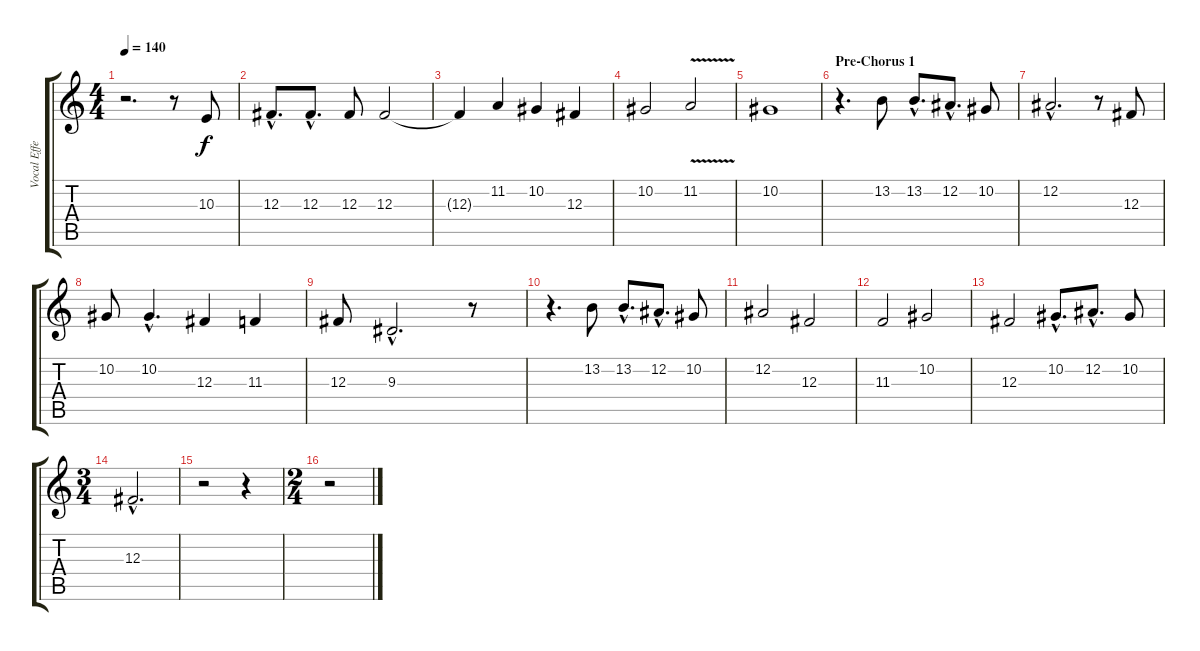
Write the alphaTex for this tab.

\track ("Vocal Effect" "Vocal Effe") {instrument choiraahs}
\staff {score tabs}
\tuning (Eb4 Bb3 Gb3 Db3 Ab2 Eb2) {hide}
\ts (4 4)
\tempo 140
\clef g2
\ks c
r.2{d dy f} r.8 10.3.8 |
12.3{hac}.8{d} 12.3{hac}.8{d} 12.3.8 12.3.2 |
12.3{t}.4 11.2.4 10.2.4 12.3.4 |
10.2.2 11.2{v}.2 |
10.2.1 |
\section ("" "Pre-Chorus 1")
r.4{d} 13.2.8 13.2{hac}.8{d} 12.2{hac}.8{d} 10.2.8 |
12.2{hac}.2{d} r.8 12.3.8 |
10.2.8 10.2{hac}.4{d} 12.3.4 11.3.4 |
12.3.8 9.3{hac}.2{d} r.8 |
r.4{d} 13.2.8 13.2{hac}.8{d} 12.2{hac}.8{d} 10.2.8 |
12.2.2 12.3.2 |
11.3.2 10.2.2 |
12.3.2 10.2{hac}.8{d} 12.2{hac}.8{d} 10.2.8 |
\ts (3 4)
12.3{hac}.2{d} |
r.2 r.4 |
\ts (2 4)
r.2
